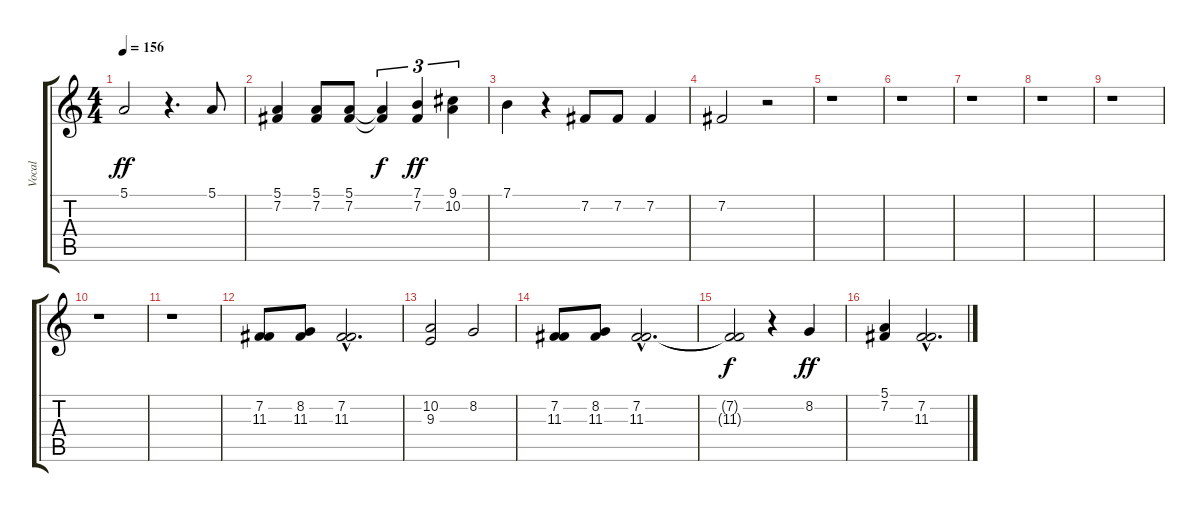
\track ("Vocal" "Vocal") {instrument synthvoice}
\staff {score tabs}
\tuning (E4 B3 G3 D3 A2 E2) {hide}
\ts (4 4)
\tempo 156
\clef g2
\ks c
5.1.2{dy ff} r.4{d} 5.1.8 |
(5.1 7.2).4 (5.1 7.2).8 (5.1 7.2).8 (5.1{t} 7.2{t}).4{tu (3 2) dy f} (7.1 7.2).4{tu (3 2) dy ff} (9.1 10.2).4{tu (3 2)} |
7.1.4 r.4 7.2.8 7.2.8 7.2.4 |
7.2.2 r.2 |
r.1 |
r.1 |
r.1 |
r.1 |
r.1 |
r.1 |
r.1 |
(7.2 11.3).8 (8.2 11.3).8 (7.2{hac} 11.3{hac}).2{d} |
(10.2 9.3).2 8.2.2 |
(7.2 11.3).8 (8.2 11.3).8 (7.2{hac} 11.3{hac}).2{d} |
(7.2{t} 11.3{t}).2{dy f} r.4 8.2.4{dy ff} |
(5.1 7.2).4 (7.2{hac} 11.3{hac}).2{d}
